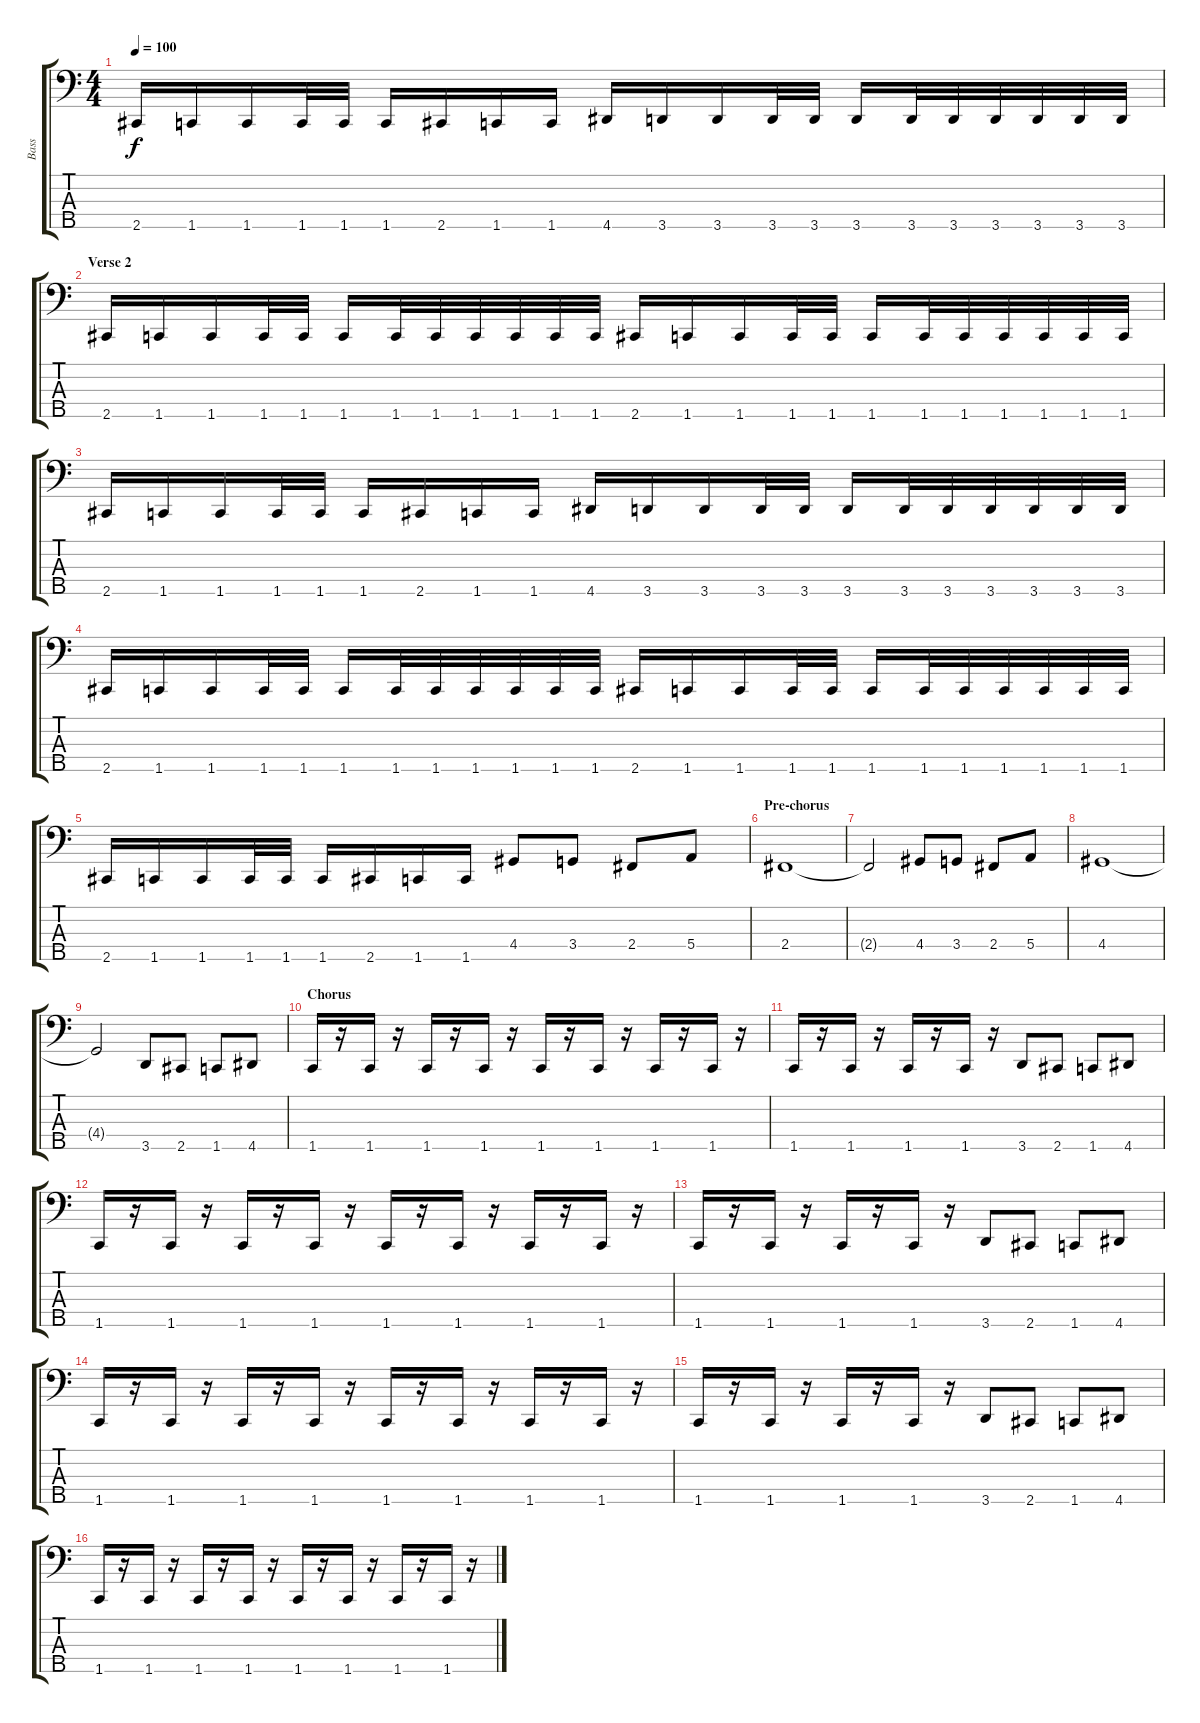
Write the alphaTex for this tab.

\track ("Bass" "Bass") {instrument electricbasspick}
\staff {score tabs}
\tuning (G2 D2 A1 E1 B0) {hide}
\ts (4 4)
\tempo 100
\clef f4
\ks c
2.5.16{dy f} 1.5.16 1.5.16 1.5.32 1.5.32 1.5.16 2.5.16 1.5.16 1.5.16 4.5.16 3.5.16 3.5.16 3.5.32 3.5.32 3.5.16 3.5.32 3.5.32 3.5.32 3.5.32 3.5.32 3.5.32 |
\section ("" "Verse 2")
2.5.16 1.5.16 1.5.16 1.5.32 1.5.32 1.5.16 1.5.32 1.5.32 1.5.32 1.5.32 1.5.32 1.5.32 2.5.16 1.5.16 1.5.16 1.5.32 1.5.32 1.5.16 1.5.32 1.5.32 1.5.32 1.5.32 1.5.32 1.5.32 |
2.5.16 1.5.16 1.5.16 1.5.32 1.5.32 1.5.16 2.5.16 1.5.16 1.5.16 4.5.16 3.5.16 3.5.16 3.5.32 3.5.32 3.5.16 3.5.32 3.5.32 3.5.32 3.5.32 3.5.32 3.5.32 |
2.5.16 1.5.16 1.5.16 1.5.32 1.5.32 1.5.16 1.5.32 1.5.32 1.5.32 1.5.32 1.5.32 1.5.32 2.5.16 1.5.16 1.5.16 1.5.32 1.5.32 1.5.16 1.5.32 1.5.32 1.5.32 1.5.32 1.5.32 1.5.32 |
2.5.16 1.5.16 1.5.16 1.5.32 1.5.32 1.5.16 2.5.16 1.5.16 1.5.16 4.4.8 3.4.8 2.4.8 5.4.8 |
\section ("" "Pre-chorus")
2.4.1 |
2.4{t}.2 4.4.8 3.4.8 2.4.8 5.4.8 |
4.4.1 |
4.4{t}.2 3.5.8 2.5.8 1.5.8 4.5.8 |
\section ("" "Chorus")
1.5.16 r.16 1.5.16 r.16 1.5.16 r.16 1.5.16 r.16 1.5.16 r.16 1.5.16 r.16 1.5.16 r.16 1.5.16 r.16 |
1.5.16 r.16 1.5.16 r.16 1.5.16 r.16 1.5.16 r.16 3.5.8 2.5.8 1.5.8 4.5.8 |
1.5.16 r.16 1.5.16 r.16 1.5.16 r.16 1.5.16 r.16 1.5.16 r.16 1.5.16 r.16 1.5.16 r.16 1.5.16 r.16 |
1.5.16 r.16 1.5.16 r.16 1.5.16 r.16 1.5.16 r.16 3.5.8 2.5.8 1.5.8 4.5.8 |
1.5.16 r.16 1.5.16 r.16 1.5.16 r.16 1.5.16 r.16 1.5.16 r.16 1.5.16 r.16 1.5.16 r.16 1.5.16 r.16 |
1.5.16 r.16 1.5.16 r.16 1.5.16 r.16 1.5.16 r.16 3.5.8 2.5.8 1.5.8 4.5.8 |
1.5.16 r.16 1.5.16 r.16 1.5.16 r.16 1.5.16 r.16 1.5.16 r.16 1.5.16 r.16 1.5.16 r.16 1.5.16 r.16
